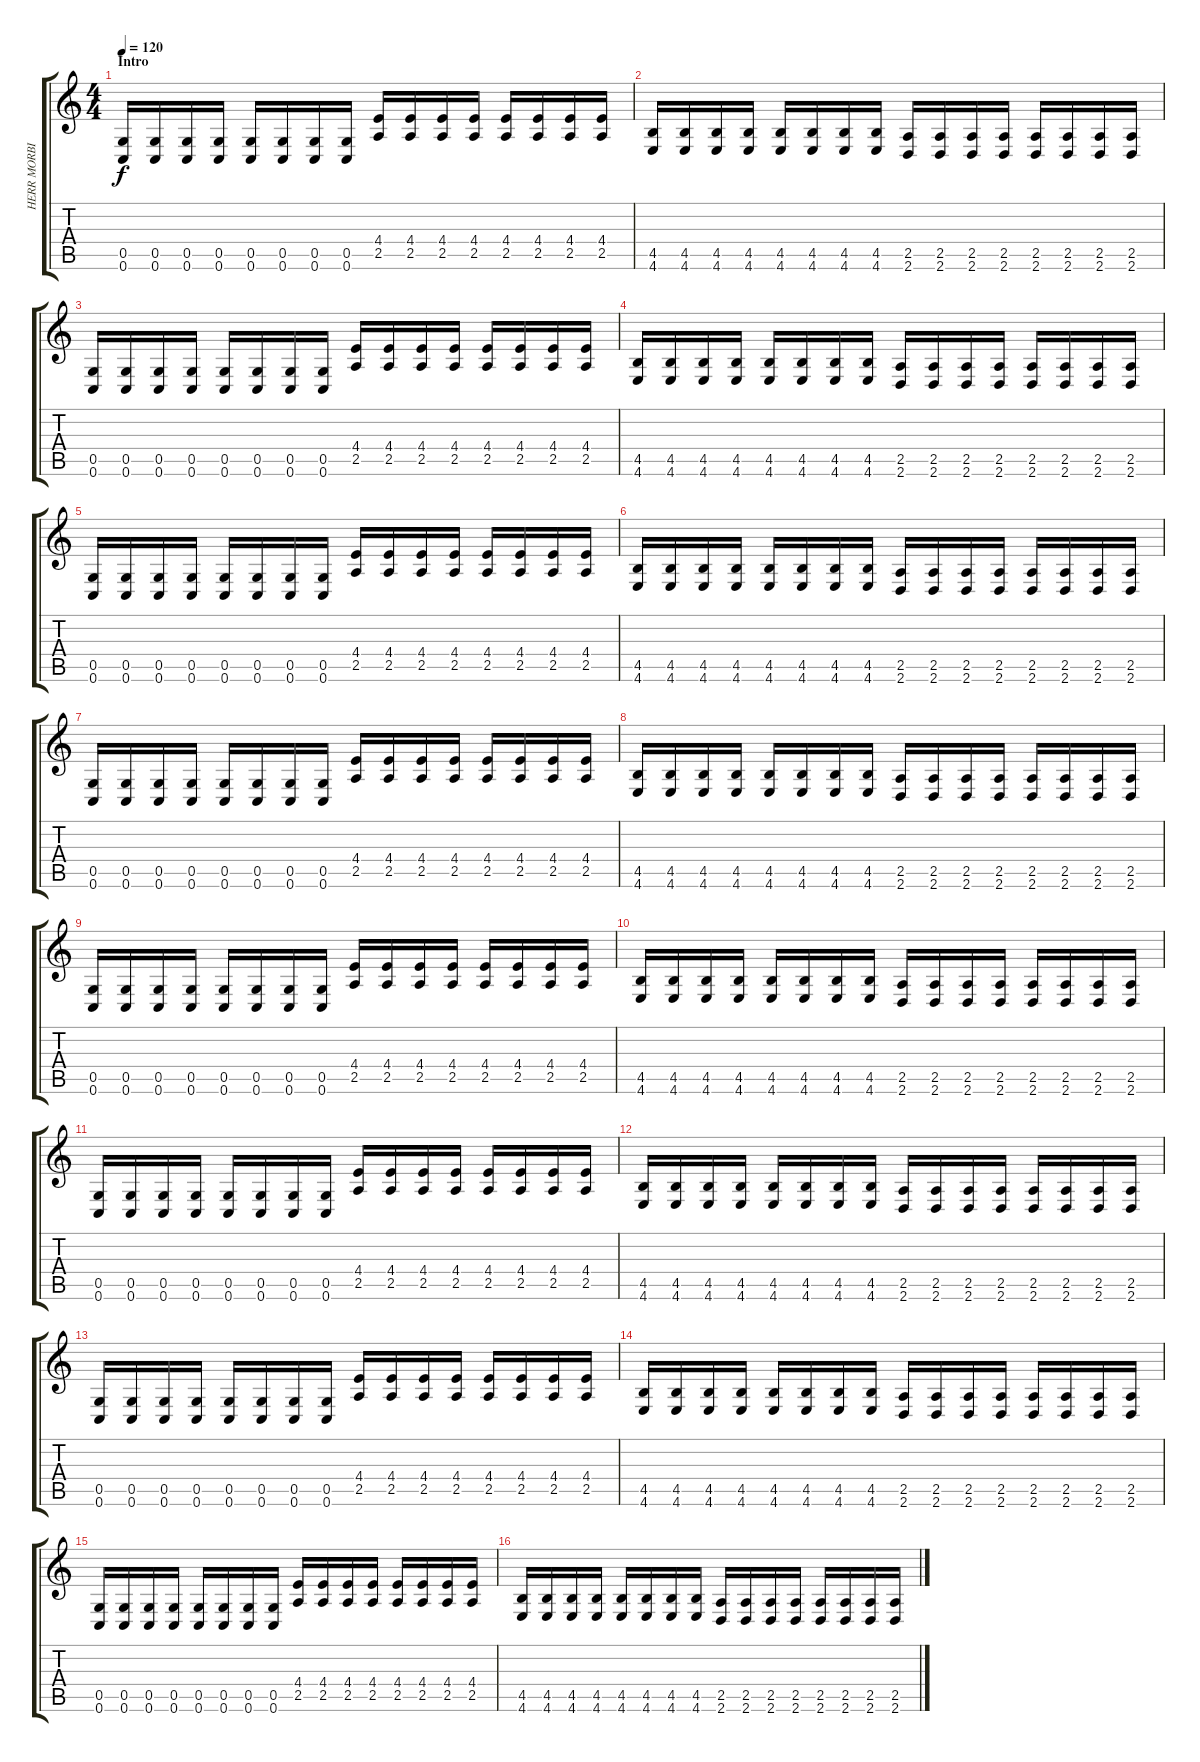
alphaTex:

\track ("HERR MORBID" "HERR MORBI") {instrument distortionguitar}
\staff {score tabs}
\tuning (D4 Gb3 F3 C3 G2 C2) {hide}
\ts (4 4)
\section ("" "Intro ")
\tempo 120
\tempo 60
\tempo 120
\clef g2
\ks c
(0.5 0.6).16{dy f instrument distortionguitar} (0.5 0.6).16 (0.5 0.6).16 (0.5 0.6).16 (0.5 0.6).16 (0.5 0.6).16 (0.5 0.6).16 (0.5 0.6).16 (4.4 2.5).16 (4.4 2.5).16 (4.4 2.5).16 (4.4 2.5).16 (4.4 2.5).16 (4.4 2.5).16 (4.4 2.5).16 (4.4 2.5).16 |
(4.5 4.6).16 (4.5 4.6).16 (4.5 4.6).16 (4.5 4.6).16 (4.5 4.6).16 (4.5 4.6).16 (4.5 4.6).16 (4.5 4.6).16 (2.5 2.6).16 (2.5 2.6).16 (2.5 2.6).16 (2.5 2.6).16 (2.5 2.6).16 (2.5 2.6).16 (2.5 2.6).16 (2.5 2.6).16 |
(0.5 0.6).16 (0.5 0.6).16 (0.5 0.6).16 (0.5 0.6).16 (0.5 0.6).16 (0.5 0.6).16 (0.5 0.6).16 (0.5 0.6).16 (4.4 2.5).16 (4.4 2.5).16 (4.4 2.5).16 (4.4 2.5).16 (4.4 2.5).16 (4.4 2.5).16 (4.4 2.5).16 (4.4 2.5).16 |
(4.5 4.6).16 (4.5 4.6).16 (4.5 4.6).16 (4.5 4.6).16 (4.5 4.6).16 (4.5 4.6).16 (4.5 4.6).16 (4.5 4.6).16 (2.5 2.6).16 (2.5 2.6).16 (2.5 2.6).16 (2.5 2.6).16 (2.5 2.6).16 (2.5 2.6).16 (2.5 2.6).16 (2.5 2.6).16 |
(0.5 0.6).16 (0.5 0.6).16 (0.5 0.6).16 (0.5 0.6).16 (0.5 0.6).16 (0.5 0.6).16 (0.5 0.6).16 (0.5 0.6).16 (4.4 2.5).16 (4.4 2.5).16 (4.4 2.5).16 (4.4 2.5).16 (4.4 2.5).16 (4.4 2.5).16 (4.4 2.5).16 (4.4 2.5).16 |
(4.5 4.6).16 (4.5 4.6).16 (4.5 4.6).16 (4.5 4.6).16 (4.5 4.6).16 (4.5 4.6).16 (4.5 4.6).16 (4.5 4.6).16 (2.5 2.6).16 (2.5 2.6).16 (2.5 2.6).16 (2.5 2.6).16 (2.5 2.6).16 (2.5 2.6).16 (2.5 2.6).16 (2.5 2.6).16 |
(0.5 0.6).16 (0.5 0.6).16 (0.5 0.6).16 (0.5 0.6).16 (0.5 0.6).16 (0.5 0.6).16 (0.5 0.6).16 (0.5 0.6).16 (4.4 2.5).16 (4.4 2.5).16 (4.4 2.5).16 (4.4 2.5).16 (4.4 2.5).16 (4.4 2.5).16 (4.4 2.5).16 (4.4 2.5).16 |
(4.5 4.6).16 (4.5 4.6).16 (4.5 4.6).16 (4.5 4.6).16 (4.5 4.6).16 (4.5 4.6).16 (4.5 4.6).16 (4.5 4.6).16 (2.5 2.6).16 (2.5 2.6).16 (2.5 2.6).16 (2.5 2.6).16 (2.5 2.6).16 (2.5 2.6).16 (2.5 2.6).16 (2.5 2.6).16 |
(0.5 0.6).16 (0.5 0.6).16 (0.5 0.6).16 (0.5 0.6).16 (0.5 0.6).16 (0.5 0.6).16 (0.5 0.6).16 (0.5 0.6).16 (4.4 2.5).16 (4.4 2.5).16 (4.4 2.5).16 (4.4 2.5).16 (4.4 2.5).16 (4.4 2.5).16 (4.4 2.5).16 (4.4 2.5).16 |
(4.5 4.6).16 (4.5 4.6).16 (4.5 4.6).16 (4.5 4.6).16 (4.5 4.6).16 (4.5 4.6).16 (4.5 4.6).16 (4.5 4.6).16 (2.5 2.6).16 (2.5 2.6).16 (2.5 2.6).16 (2.5 2.6).16 (2.5 2.6).16 (2.5 2.6).16 (2.5 2.6).16 (2.5 2.6).16 |
(0.5 0.6).16 (0.5 0.6).16 (0.5 0.6).16 (0.5 0.6).16 (0.5 0.6).16 (0.5 0.6).16 (0.5 0.6).16 (0.5 0.6).16 (4.4 2.5).16 (4.4 2.5).16 (4.4 2.5).16 (4.4 2.5).16 (4.4 2.5).16 (4.4 2.5).16 (4.4 2.5).16 (4.4 2.5).16 |
(4.5 4.6).16 (4.5 4.6).16 (4.5 4.6).16 (4.5 4.6).16 (4.5 4.6).16 (4.5 4.6).16 (4.5 4.6).16 (4.5 4.6).16 (2.5 2.6).16 (2.5 2.6).16 (2.5 2.6).16 (2.5 2.6).16 (2.5 2.6).16 (2.5 2.6).16 (2.5 2.6).16 (2.5 2.6).16 |
(0.5 0.6).16 (0.5 0.6).16 (0.5 0.6).16 (0.5 0.6).16 (0.5 0.6).16 (0.5 0.6).16 (0.5 0.6).16 (0.5 0.6).16 (4.4 2.5).16 (4.4 2.5).16 (4.4 2.5).16 (4.4 2.5).16 (4.4 2.5).16 (4.4 2.5).16 (4.4 2.5).16 (4.4 2.5).16 |
(4.5 4.6).16 (4.5 4.6).16 (4.5 4.6).16 (4.5 4.6).16 (4.5 4.6).16 (4.5 4.6).16 (4.5 4.6).16 (4.5 4.6).16 (2.5 2.6).16 (2.5 2.6).16 (2.5 2.6).16 (2.5 2.6).16 (2.5 2.6).16 (2.5 2.6).16 (2.5 2.6).16 (2.5 2.6).16 |
(0.5 0.6).16 (0.5 0.6).16 (0.5 0.6).16 (0.5 0.6).16 (0.5 0.6).16 (0.5 0.6).16 (0.5 0.6).16 (0.5 0.6).16 (4.4 2.5).16 (4.4 2.5).16 (4.4 2.5).16 (4.4 2.5).16 (4.4 2.5).16 (4.4 2.5).16 (4.4 2.5).16 (4.4 2.5).16 |
(4.5 4.6).16 (4.5 4.6).16 (4.5 4.6).16 (4.5 4.6).16 (4.5 4.6).16 (4.5 4.6).16 (4.5 4.6).16 (4.5 4.6).16 (2.5 2.6).16 (2.5 2.6).16 (2.5 2.6).16 (2.5 2.6).16 (2.5 2.6).16 (2.5 2.6).16 (2.5 2.6).16 (2.5 2.6).16
